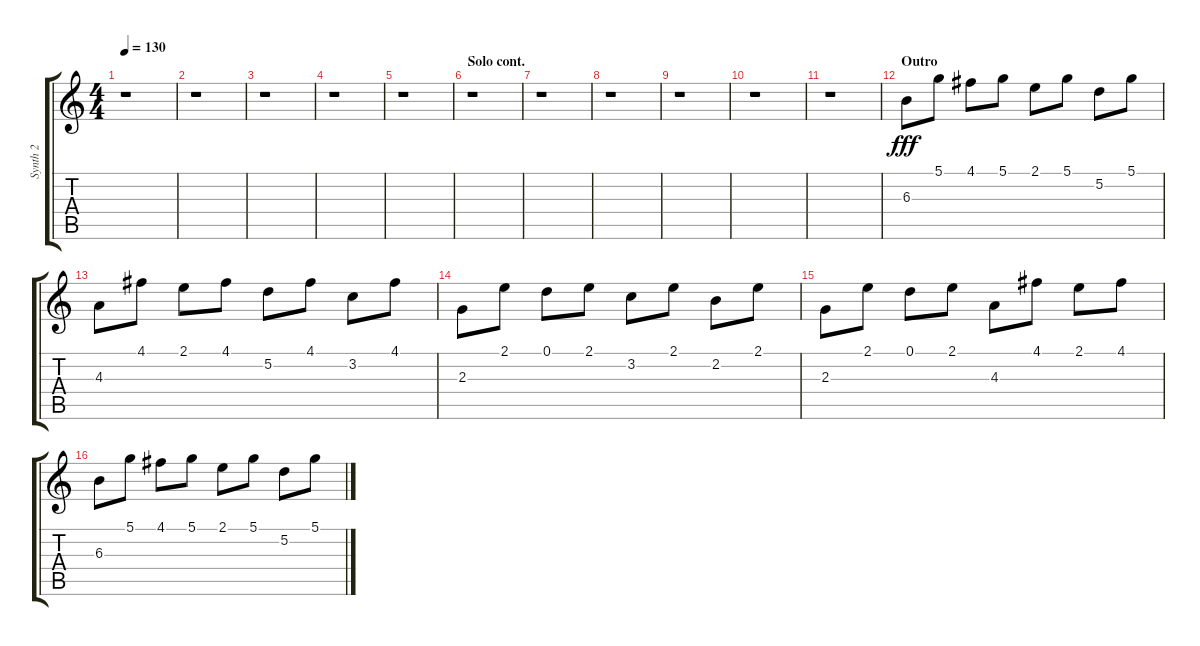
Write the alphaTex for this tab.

\track ("Synth 2" "Synth 2") {instrument electricguitarclean}
\staff {score tabs}
\tuning (D4 A3 F3 C3 G2 C2) {hide}
\ts (4 4)
\tempo 130
\clef g2
\ks aminor
r.1{dy fff} |
r.1 |
r.1 |
r.1 |
r.1 |
\section ("" "Solo cont.")
r.1 |
r.1 |
r.1 |
r.1 |
r.1 |
r.1 |
\section ("" "Outro")
6.3.8 5.1.8 4.1.8 5.1.8 2.1.8 5.1.8 5.2.8 5.1.8 |
4.3.8 4.1.8 2.1.8 4.1.8 5.2.8 4.1.8 3.2.8 4.1.8 |
2.3.8 2.1.8 0.1.8 2.1.8 3.2.8 2.1.8 2.2.8 2.1.8 |
2.3.8 2.1.8 0.1.8 2.1.8 4.3.8 4.1.8 2.1.8 4.1.8 |
6.3.8 5.1.8 4.1.8 5.1.8 2.1.8 5.1.8 5.2.8 5.1.8
